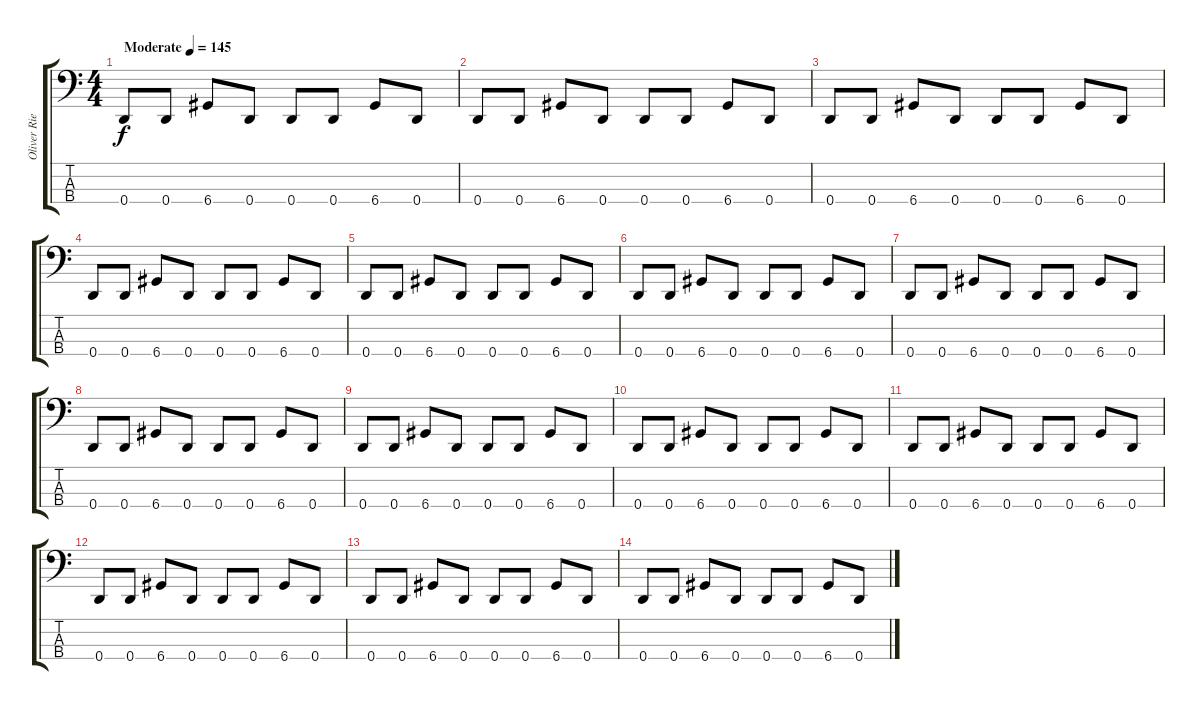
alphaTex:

\track ("Oliver Riedel" "Oliver Rie") {instrument electricbassfinger}
\staff {score tabs}
\tuning (G2 D2 A1 D1) {hide}
\ts (4 4)
\tempo (145 "Moderate")
\clef f4
\ks c
0.4.8{dy f instrument electricbassfinger} 0.4.8 6.4.8 0.4.8 0.4.8 0.4.8 6.4.8 0.4.8 |
0.4.8 0.4.8 6.4.8 0.4.8 0.4.8 0.4.8 6.4.8 0.4.8 |
0.4.8 0.4.8 6.4.8 0.4.8 0.4.8 0.4.8 6.4.8 0.4.8 |
0.4.8 0.4.8 6.4.8 0.4.8 0.4.8 0.4.8 6.4.8 0.4.8 |
0.4.8 0.4.8 6.4.8 0.4.8 0.4.8 0.4.8 6.4.8 0.4.8 |
0.4.8 0.4.8 6.4.8 0.4.8 0.4.8 0.4.8 6.4.8 0.4.8 |
0.4.8 0.4.8 6.4.8 0.4.8 0.4.8 0.4.8 6.4.8 0.4.8 |
0.4.8 0.4.8 6.4.8 0.4.8 0.4.8 0.4.8 6.4.8 0.4.8 |
0.4.8 0.4.8 6.4.8 0.4.8 0.4.8 0.4.8 6.4.8 0.4.8 |
0.4.8 0.4.8 6.4.8 0.4.8 0.4.8 0.4.8 6.4.8 0.4.8 |
0.4.8 0.4.8 6.4.8 0.4.8 0.4.8 0.4.8 6.4.8 0.4.8 |
0.4.8 0.4.8 6.4.8 0.4.8 0.4.8 0.4.8 6.4.8 0.4.8 |
0.4.8 0.4.8 6.4.8 0.4.8 0.4.8 0.4.8 6.4.8 0.4.8 |
0.4.8 0.4.8 6.4.8 0.4.8 0.4.8 0.4.8 6.4.8 0.4.8
